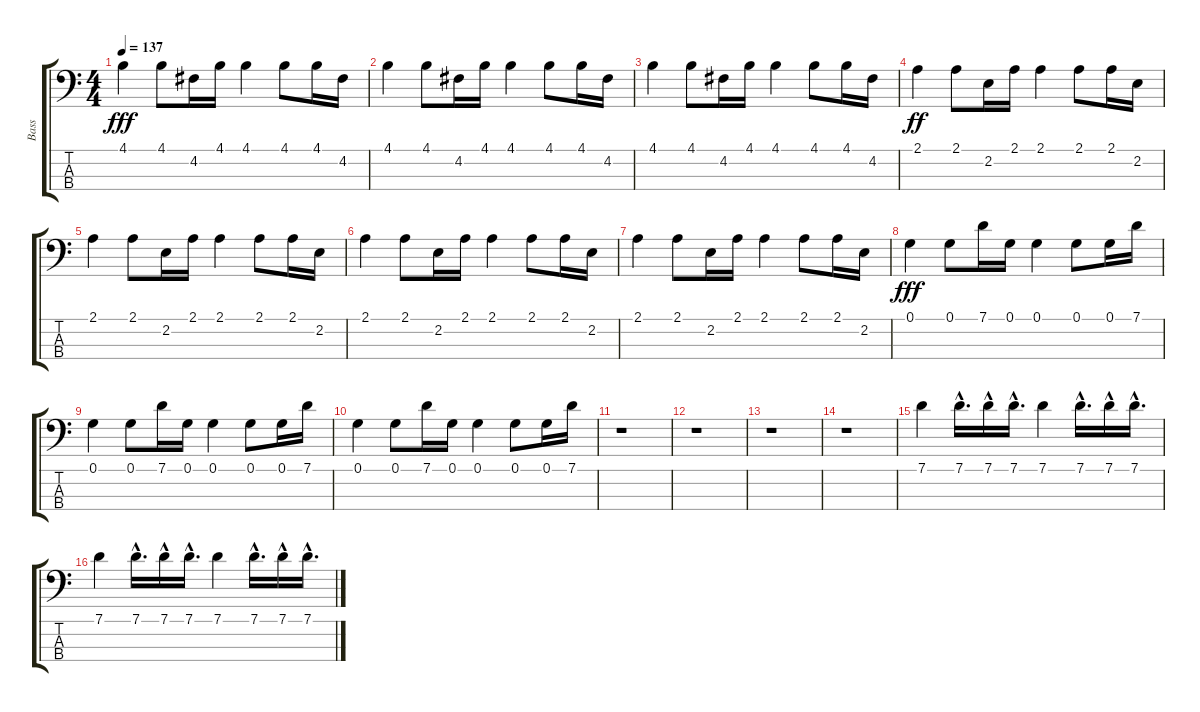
\track ("Bass" "Bass") {instrument acousticbass}
\staff {score tabs}
\tuning (G2 D2 A1 E1) {hide}
\ts (4 4)
\tempo 137
\clef f4
\ks c
4.1.4{dy fff} 4.1.8 4.2.16 4.1.16 4.1.4 4.1.8 4.1.16 4.2.16 |
4.1.4 4.1.8 4.2.16 4.1.16 4.1.4 4.1.8 4.1.16 4.2.16 |
4.1.4 4.1.8 4.2.16 4.1.16 4.1.4 4.1.8 4.1.16 4.2.16 |
2.1.4{dy ff} 2.1.8 2.2.16 2.1.16 2.1.4 2.1.8 2.1.16 2.2.16 |
2.1.4 2.1.8 2.2.16 2.1.16 2.1.4 2.1.8 2.1.16 2.2.16 |
2.1.4 2.1.8 2.2.16 2.1.16 2.1.4 2.1.8 2.1.16 2.2.16 |
2.1.4 2.1.8 2.2.16 2.1.16 2.1.4 2.1.8 2.1.16 2.2.16 |
0.1.4{dy fff} 0.1.8 7.1.16 0.1.16 0.1.4 0.1.8 0.1.16 7.1.16 |
0.1.4 0.1.8 7.1.16 0.1.16 0.1.4 0.1.8 0.1.16 7.1.16 |
0.1.4 0.1.8 7.1.16 0.1.16 0.1.4 0.1.8 0.1.16 7.1.16 |
r.1 |
r.1 |
r.1 |
r.1 |
7.1.4 7.1{hac}.16{d} 7.1{hac}.16 7.1{hac}.16{d} 7.1.4 7.1{hac}.16{d} 7.1{hac}.16 7.1{hac}.16{d} |
7.1.4 7.1{hac}.16{d} 7.1{hac}.16 7.1{hac}.16{d} 7.1.4 7.1{hac}.16{d} 7.1{hac}.16 7.1{hac}.16{d}
